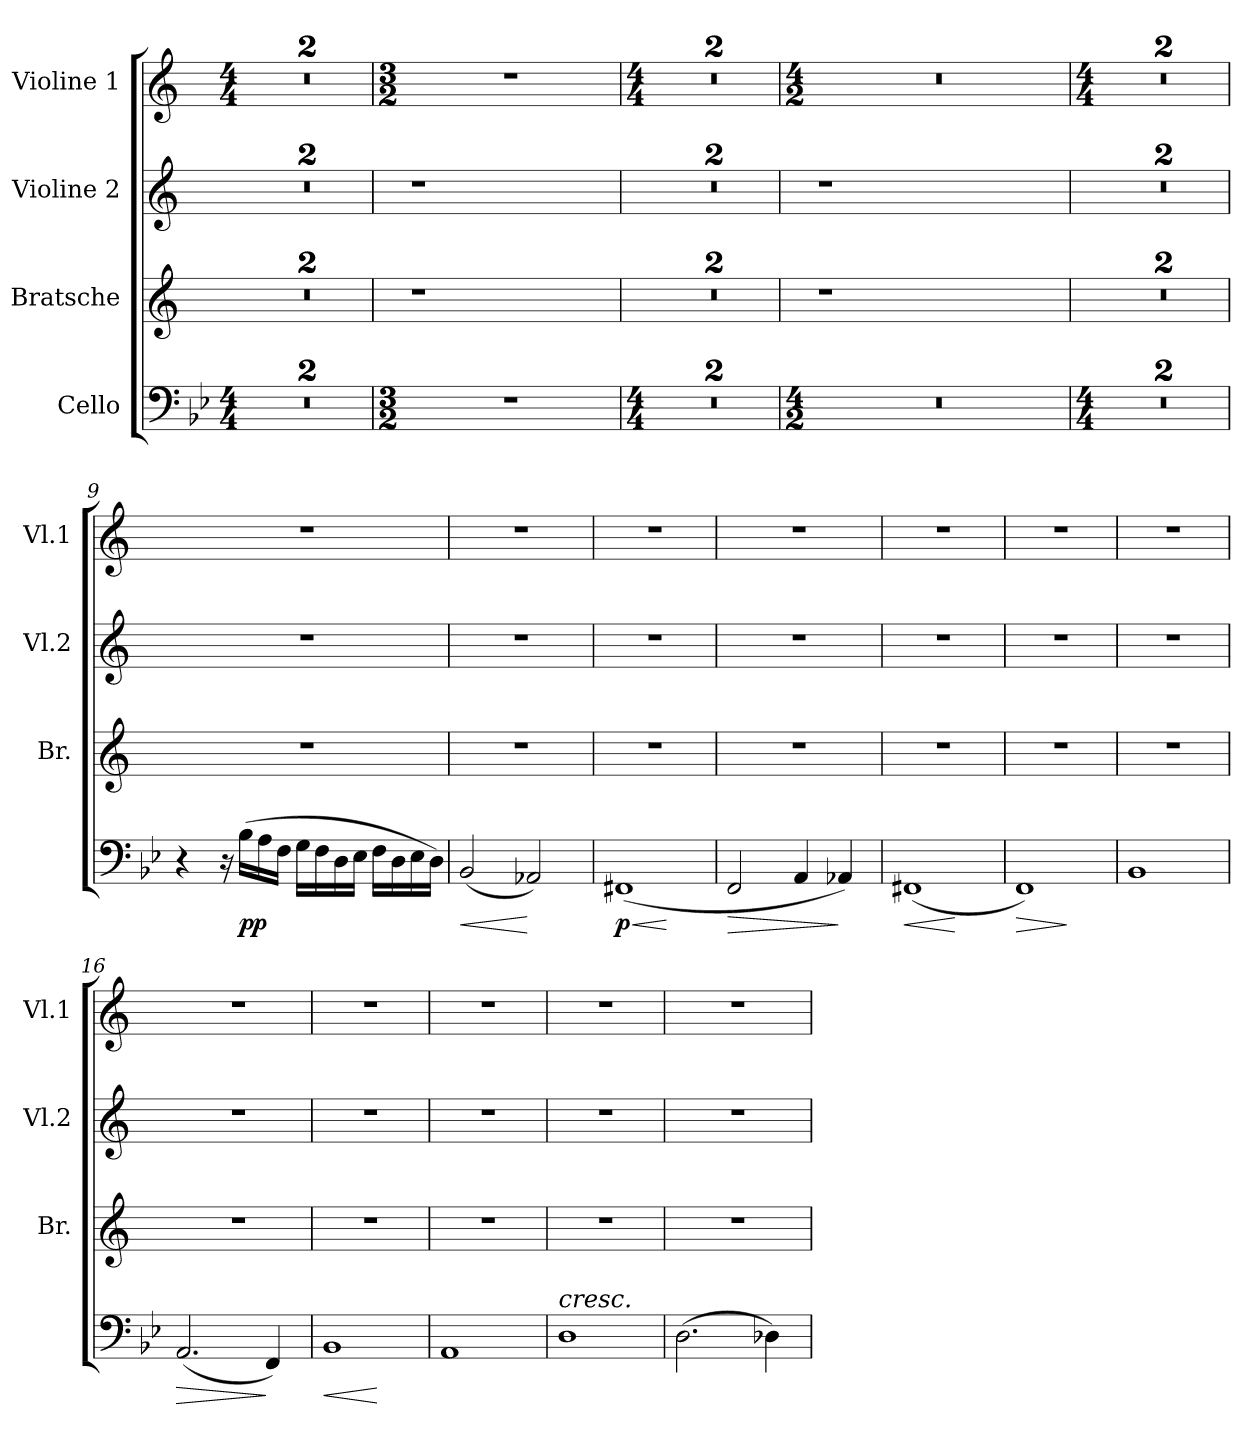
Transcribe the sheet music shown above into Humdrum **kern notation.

**kern	**dynam	**kern	**kern	**kern
*part4	*part4	*part3	*part2	*part1
*staff4	*staff4	*staff3	*staff2	*staff1
*I"Cello	*	*I"Bratsche	*I"Violine 2	*I"Violine 1
*	*	*I'Br.	*I'Vl.2	*I'Vl.1
*clefF4	*	*clefG2	*clefG2	*clefG2
*k[b-e-]	*	*k[]	*k[]	*k[]
*M4/4	*	*	*	*M4/4
=1	=1	=1	=1	=1
1r	.	1r	1r	1r
=2	=2	=2	=2	=2
1r	.	1r	1r	1r
=3	=3	=3	=3	=3
*M3/2	*	*	*	*M3/2
1.r	.	1r	1r	1.r
.	.	2ryy	2ryy	.
=4	=4	=4	=4	=4
*M4/4	*	*	*	*M4/4
1r	.	1r	1r	1r
=5	=5	=5	=5	=5
1r	.	1r	1r	1r
=6	=6	=6	=6	=6
*M4/2	*	*	*	*M4/2
0r	.	1r	1r	0r
.	.	1ryy	1ryy	.
=7	=7	=7	=7	=7
*M4/4	*	*	*	*M4/4
1r	.	1r	1r	1r
=8	=8	=8	=8	=8
1r	.	1r	1r	1r
!!LO:LB:g=z
=9	=9	=9	=9	=9
4r	.	1r	1r	1r
16r	.	.	.	.
!	!LO:DY:b	!	!	!
(16B-\LL	pp	.	.	.
16A\	.	.	.	.
16F\JJ	.	.	.	.
16G\LL	.	.	.	.
16F\	.	.	.	.
16D\	.	.	.	.
16E-\JJ	.	.	.	.
16F\LL	.	.	.	.
16D\	.	.	.	.
16E-\	.	.	.	.
16D\JJ)	.	.	.	.
=10	=10	=10	=10	=10
!	!LO:HP:b	!	!	!
(2BB-/	<	1r	1r	1r
2AA-X/)	[	.	.	.
=11	=11	=11	=11	=11
!	!LO:HP:b	!	!	!
!	!LO:DY:n=1:b	!	!	!
(1FF#X	< p	1r	1r	1r
.	[	.	.	.
=12	=12	=12	=12	=12
!	!LO:HP:b	!	!	!
2FF/	>	1r	1r	1r
4AA/	.	.	.	.
4AA-X/)	]	.	.	.
=13	=13	=13	=13	=13
!	!LO:HP:b	!	!	!
(1FF#X	<	1r	1r	1r
.	[	.	.	.
=14	=14	=14	=14	=14
!	!LO:HP:b	!	!	!
1FF)	>	1r	1r	1r
.	]	.	.	.
=15	=15	=15	=15	=15
1BB-	.	1r	1r	1r
!!LO:LB:g=z
=16	=16	=16	=16	=16
!	!LO:HP:b	!	!	!
(2.AA/	>	1r	1r	1r
4FF/)	]	.	.	.
=17	=17	=17	=17	=17
!	!LO:HP:b	!	!	!
1BB-	<	1r	1r	1r
.	[	.	.	.
=18	=18	=18	=18	=18
1AA	.	1r	1r	1r
=19	=19	=19	=19	=19
!LO:TX:a:i:t=cresc.	!	!	!	!
1D	.	1r	1r	1r
=20	=20	=20	=20	=20
(2.D\	.	1r	1r	1r
4D-X\)	.	.	.	.
=	=	=	=	=
*-	*-	*-	*-	*-
